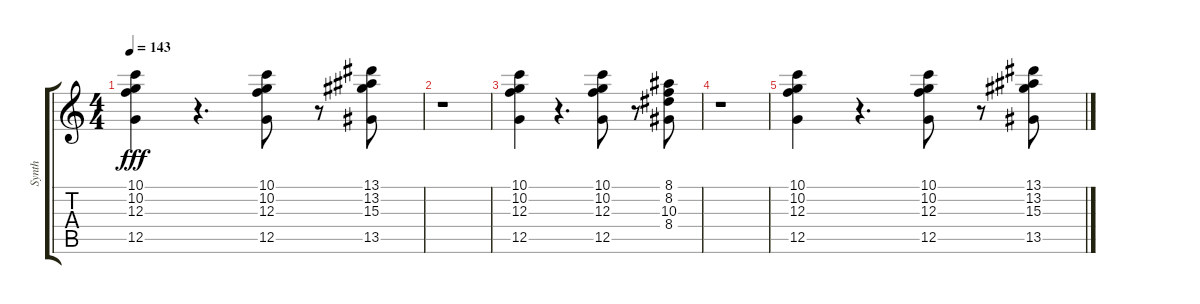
\track ("Synth" "Synth") {instrument electricguitarclean}
\staff {score tabs}
\tuning (D4 A3 F3 C3 G2 C2) {hide}
\ts (4 4)
\tempo 143
\clef g2
\ks aminor
(10.1 10.2 12.3 12.5).4{dy fff} r.4{d} (10.1 10.2 12.3 12.5).8 r.8 (13.1 13.2 15.3 13.5).8 |
r.1 |
(10.1 10.2 12.3 12.5).4 r.4{d} (10.1 10.2 12.3 12.5).8 r.8 (8.1 8.2 10.3 8.4).8 |
r.1 |
(10.1 10.2 12.3 12.5).4 r.4{d} (10.1 10.2 12.3 12.5).8 r.8 (13.1 13.2 15.3 13.5).8
